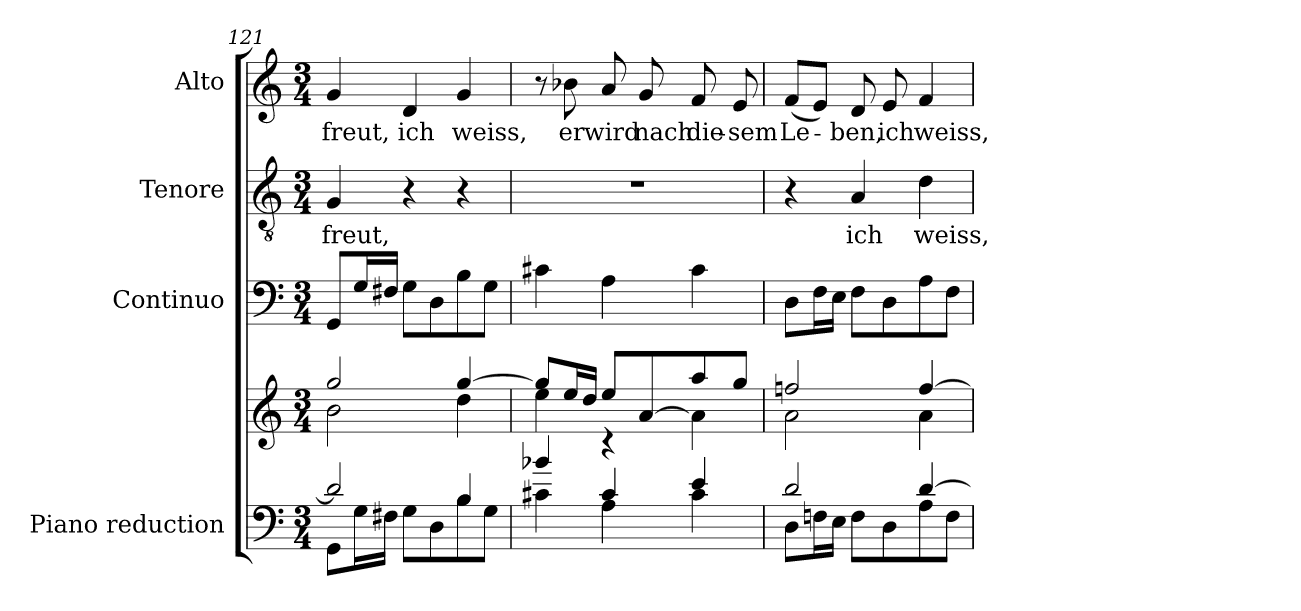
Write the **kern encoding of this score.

**kern	**kern	**kern	**kern	**text	**kern	**text
*part4	*part4	*part3	*part2	*part2	*part1	*part1
*staff5	*staff4	*staff3	*staff2	*staff2	*staff1	*staff1
*I"Piano reduction	*	*I"Continuo	*I"Tenore	*	*I"Alto	*
*I'Pno	*	*	*	*	*	*
*clefF4	*clefG2	*clefF4	*clefGv2	*	*clefG2	*
*k[]	*k[]	*k[]	*k[]	*	*k[]	*
*M3/4	*M3/4	*M3/4	*M3/4	*	*M3/4	*
=121	=121	=121	=121	=121	=121	=121
*^	*^	*	*	*	*	*
!	!	!	!	!	!	!LO:LY:b	!	!LO:LY:b
2d/]	8GG\L	2gg/	2b\	8GG/L	4G/	-freut,	4g/	-freut,
.	16G\L	.	.	16G/L	.	.	.	.
.	16F#X\JJ	.	.	16F#X/JJ	.	.	.	.
!	!	!	!	!	!	!	!	!LO:LY:b
.	8G\L	.	.	8G\L	4r	.	4d/	ich
.	8D\	.	.	8D\	.	.	.	.
!	!	!	!	!	!	!	!	!LO:LY:b
4B/	8B\	[4gg/	4dd\	8B\	4r	.	4g/	weiss,
.	8G\J	.	.	8G\J	.	.	.	.
=122	=122	=122	=122	=122	=122	=122	=122	=122
4b-X/	4c#X\	8gg/L]	4ee\	4c#X\	2.r	.	8r	.
!	!	!	!	!	!	!	!	!LO:LY:b
.	.	16ee/L	.	.	.	.	8b-X\	er
.	.	16dd/JJ	.	.	.	.	.	.
!	!	!	!	!	!	!	!	!LO:LY:b
4c#/	4A\	8ee/L	4r	4A\	.	.	8a/	wird
!	!	!	!	!	!	!	!	!LO:LY:b
.	.	[8a/	.	.	.	.	8g/	nach
!	!	!	!	!	!	!	!	!LO:LY:b
4e/	4c#\	8aa/	4a\]	4c#\	.	.	8f/	die-
!	!	!	!	!	!	!	!	!LO:LY:b
.	.	8gg/J	.	.	.	.	8e/	-sem
=123	=123	=123	=123	=123	=123	=123	=123	=123
!	!	!	!	!	!	!	!	!LO:LY:b
2d/	8D\L	2ffn/	2a\	8D\L	4r	.	(<8f/L	Le-
.	16Fn\L	.	.	16F\L	.	.	8e/J)	.
.	16E\JJ	.	.	16E\JJ	.	.	.	.
!	!	!	!	!	!	!LO:LY:b	!	!LO:LY:b
.	8F\L	.	.	8F\L	4A/	ich	8d/	-ben,
!	!	!	!	!	!	!	!	!LO:LY:b
.	8D\	.	.	8D\	.	.	8e/	ich
!	!	!	!	!	!	!LO:LY:b	!	!LO:LY:b
[4d/	8A\	[4ff/	4a\	8A\	4d\	weiss,	4f/	weiss,
.	8F\J	.	.	8F\J	.	.	.	.
*v	*v	*	*	*	*	*	*	*
*	*v	*v	*	*	*	*	*
=	=	=	=	=	=	=
*-	*-	*-	*-	*-	*-	*-
